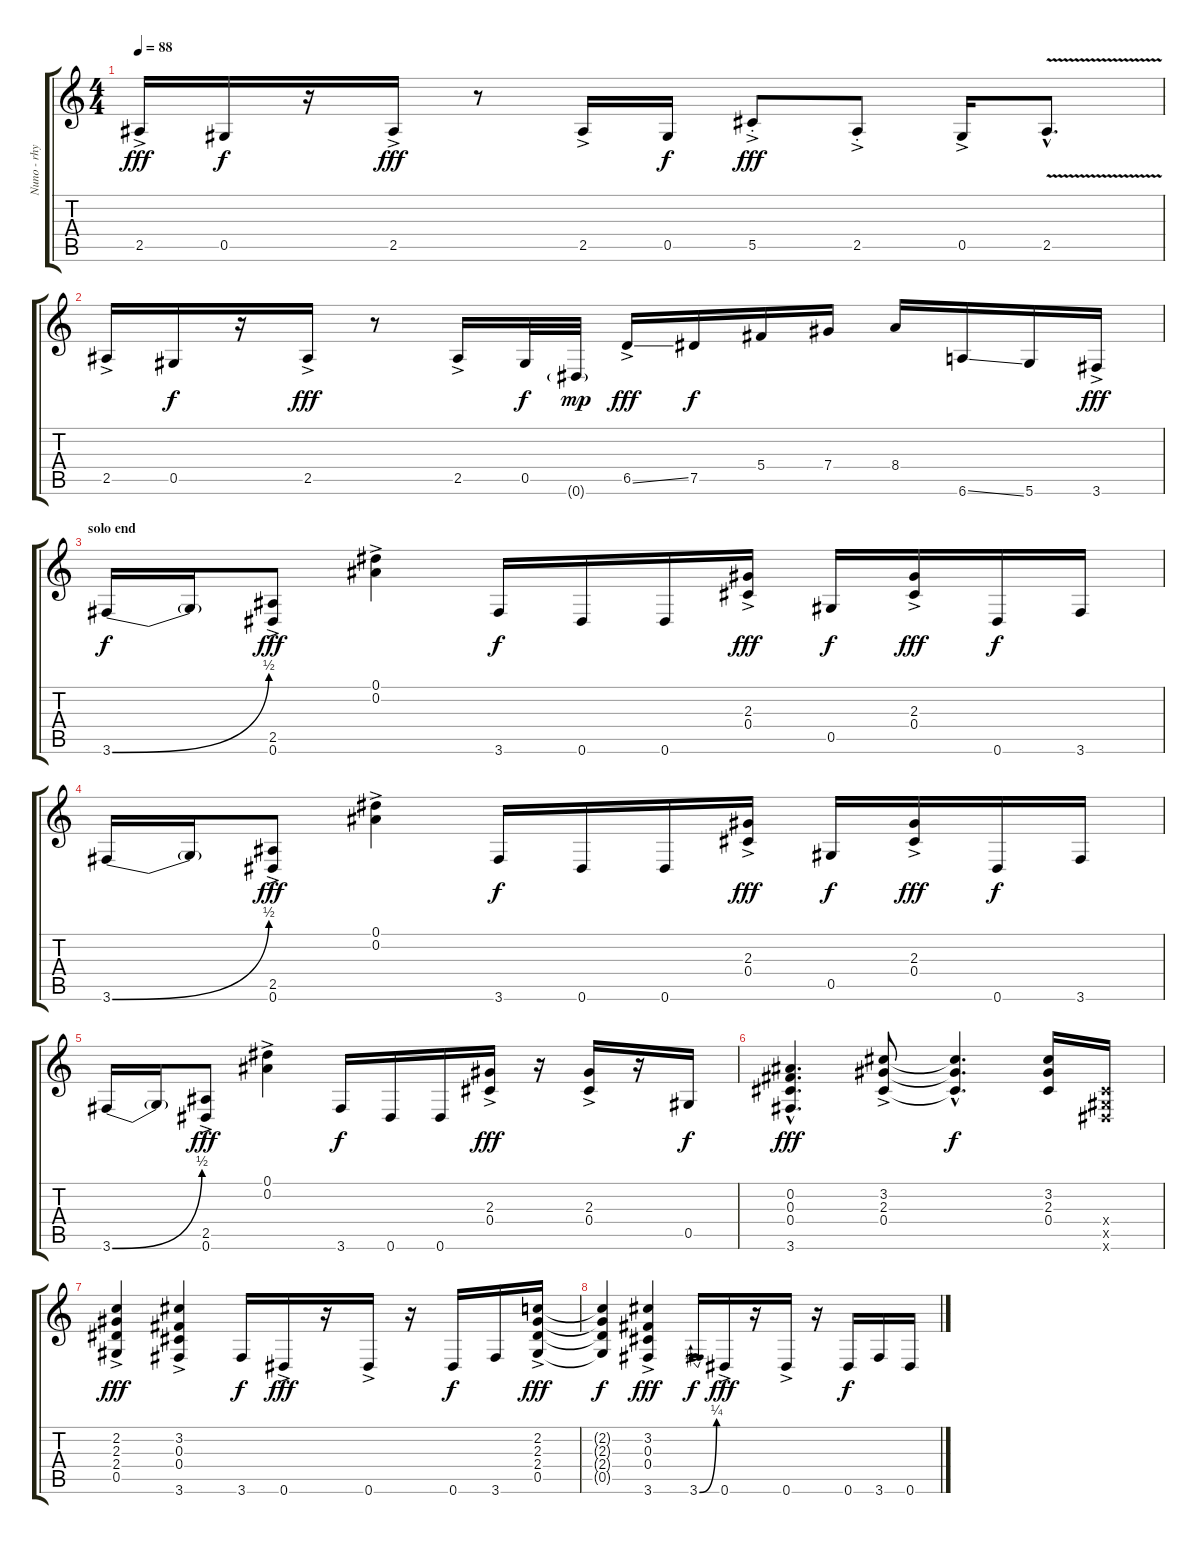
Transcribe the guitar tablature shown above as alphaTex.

\track ("Nuno - rhythm" "Nuno - rhy") {instrument distortionguitar}
\staff {score tabs}
\tuning (Eb4 Bb3 Gb3 Db3 Ab2 Eb2) {hide}
\ts (4 4)
\tempo 88
\clef g2
\ks c
2.5{ac}.16{dy fff} 0.5.16{dy f} r.16 2.5{ac}.16{dy fff} r.8 2.5{ac}.16 0.5.16{dy f} 5.5{ac st}.8{dy fff} 2.5{ac st}.8 0.5{ac}.16 2.5{v hac}.8{d} |
2.5{ac}.16 0.5.16{dy f} r.16 2.5{ac}.16{dy fff} r.8 2.5{ac}.16 0.5.32{dy f} 0.6{g}.32{dy mp} 6.5{ss ac}.16{dy fff volume 14} 7.5.16{dy f} 5.4.16 7.4.16 8.4.16 6.6{ss}.16 5.6.16 3.6{ac}.16{dy fff} |
\section ("" "solo end")
3.6{be (bend 0 0 60 2)}.16{dy f} 3.6{t}.16 (2.5{ac} 0.6{ac}).8{dy fff} (0.1{ac} 0.2{ac}).4 3.6.16{dy f} 0.6.16 0.6.16 (2.3{ac} 0.4{ac}).16{dy fff} 0.5.16{dy f} (2.3{ac} 0.4{ac}).16{dy fff} 0.6.16{dy f} 3.6.16 |
3.6{be (bend 0 0 60 2)}.16 3.6{t}.16 (2.5{ac} 0.6{ac}).8{dy fff} (0.1{ac} 0.2{ac}).4 3.6.16{dy f} 0.6.16 0.6.16 (2.3{ac} 0.4{ac}).16{dy fff} 0.5.16{dy f} (2.3{ac} 0.4{ac}).16{dy fff} 0.6.16{dy f} 3.6.16 |
3.6{be (bend 0 0 60 2)}.16 3.6{t}.16 (2.5{ac} 0.6{ac}).8{dy fff} (0.1{ac} 0.2{ac}).4 3.6.16{dy f} 0.6.16 0.6.16 (2.3{ac} 0.4{ac}).16{dy fff} r.16 (2.3{ac} 0.4{ac}).16 r.16 0.5.16{dy f} |
(0.2{hac} 0.3{hac} 0.4{hac} 3.6{hac}).4{d dy fff} (3.2{ac} 2.3{ac} 0.4{ac}).8 (3.2{hac t} 2.3{hac t} 0.4{hac t}).4{d dy f} (3.2 2.3 0.4).16 (0.4{x} 0.5{x} 0.6{x}).16 |
(2.2{ac} 2.3{ac} 2.4{ac} 0.5{ac}).4{dy fff} (3.2{ac} 0.3{ac} 0.4{ac} 3.6{ac}).4 3.6.16{dy f} 0.6{ac}.16{dy fff} r.16 0.6{ac}.16 r.16 0.6.16{dy f} 3.6.16 (2.2{ac} 2.3{ac} 2.4{ac} 0.5{ac}).16{dy fff} |
(2.2{t} 2.3{t} 2.4{t} 0.5{t}).4{dy f} (3.2{ac} 0.3{ac} 0.4{ac} 3.6{ac}).4{dy fff} 3.6{be (bend 0 0 60 1)}.16{dy f} 0.6{ac}.16{dy fff} r.16 0.6{ac}.16 r.16 0.6.16{dy f} 3.6.16 0.6.16
